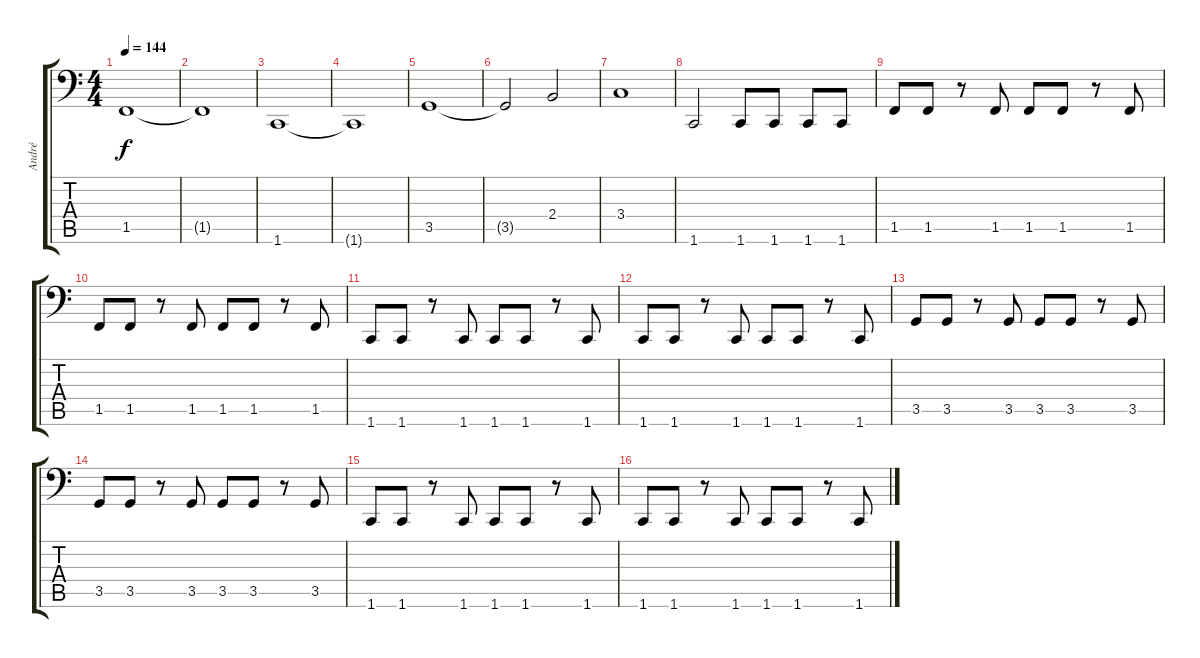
\track ("André" "André") {instrument electricbassfinger}
\staff {score tabs}
\tuning (C3 G2 D2 A1 E1 B0) {hide}
\ts (4 4)
\tempo 144
\clef f4
\ks c
1.5.1{dy f} |
1.5{t}.1 |
1.6.1 |
1.6{t}.1 |
3.5.1 |
3.5{t}.2 2.4.2 |
3.4.1 |
1.6.2 1.6.8 1.6.8 1.6.8 1.6.8 |
1.5.8 1.5.8 r.8 1.5.8 1.5.8 1.5.8 r.8 1.5.8 |
1.5.8 1.5.8 r.8 1.5.8 1.5.8 1.5.8 r.8 1.5.8 |
1.6.8 1.6.8 r.8 1.6.8 1.6.8 1.6.8 r.8 1.6.8 |
1.6.8 1.6.8 r.8 1.6.8 1.6.8 1.6.8 r.8 1.6.8 |
3.5.8 3.5.8 r.8 3.5.8 3.5.8 3.5.8 r.8 3.5.8 |
3.5.8 3.5.8 r.8 3.5.8 3.5.8 3.5.8 r.8 3.5.8 |
1.6.8 1.6.8 r.8 1.6.8 1.6.8 1.6.8 r.8 1.6.8 |
1.6.8 1.6.8 r.8 1.6.8 1.6.8 1.6.8 r.8 1.6.8
